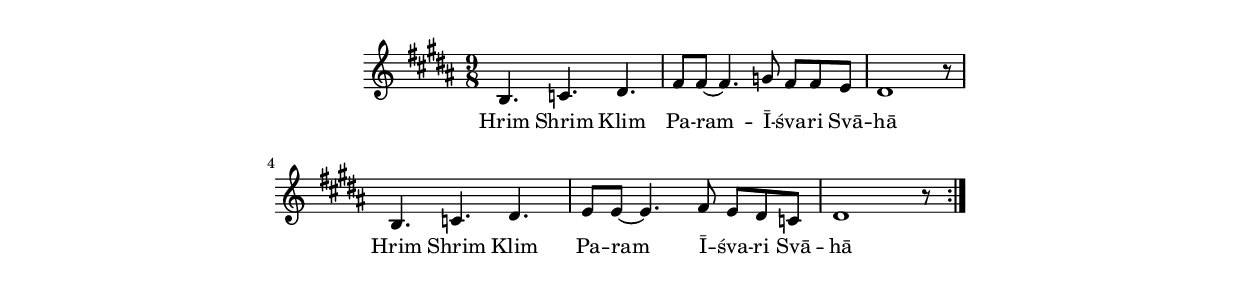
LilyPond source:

\version "2.19.45"
\paper {
	line-width = 4.6\in
}

melody = \relative c' {
  \clef treble
  \key b \major
  \time 9/8
  \new Voice = "words" {
		\repeat volta 2 {
			b4. c dis | fis8 fis~ fis4. g8 fis fis e |  dis1 r8 |
			b4. c dis | e8 e~ e4. fis8 e dis c | dis1 r8 |
		}
	}
}

text =  \lyricmode {
	Hrim Shrim Klim Pa -- ram -- Ī -- śva -- ri Svā -- hā
	Hrim Shrim Klim Pa -- ram Ī -- śva -- ri Svā -- hā
}

\score {
      <<
    \new Staff  {
    	\new Voice = "one" { \melody }
  	}
    \new Lyrics \lyricsto "words" \text
  >>
  \layout { 
   #(layout-set-staff-size 16)
   }
    \midi { 
  	\tempo 4 = 125
  }
}